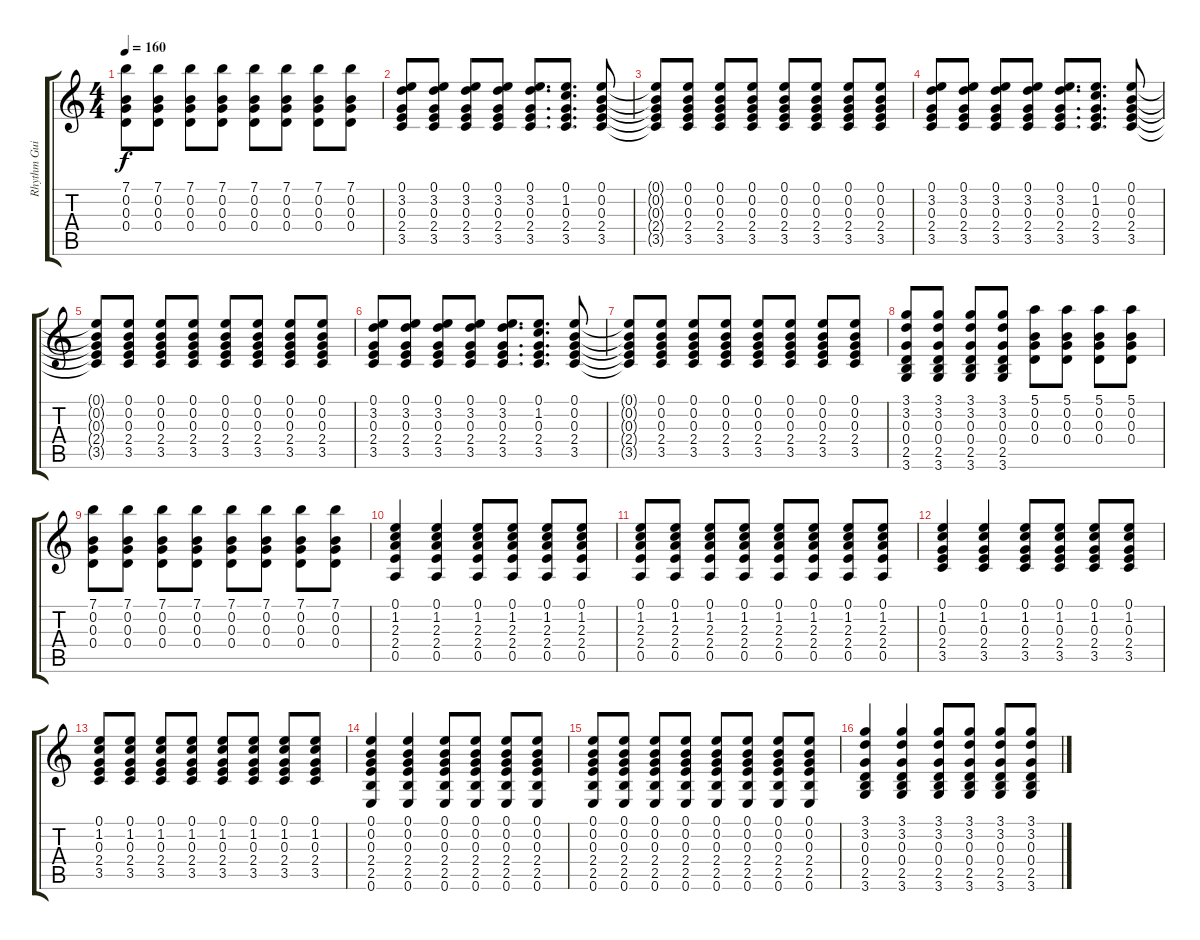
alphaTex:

\track ("Rhythm Guitar" "Rhythm Gui") {instrument acousticguitarsteel}
\staff {score tabs}
\tuning (E4 B3 G3 D3 A2 E2) {hide}
\ts (4 4)
\tempo 160
\clef g2
\ks c
(7.1 0.2 0.3 0.4).8{dy f} (7.1 0.2 0.3 0.4).8 (7.1 0.2 0.3 0.4).8 (7.1 0.2 0.3 0.4).8 (7.1 0.2 0.3 0.4).8 (7.1 0.2 0.3 0.4).8 (7.1 0.2 0.3 0.4).8 (7.1 0.2 0.3 0.4).8 |
(0.1 3.2 0.3 2.4 3.5).8 (0.1 3.2 0.3 2.4 3.5).8 (0.1 3.2 0.3 2.4 3.5).8 (0.1 3.2 0.3 2.4 3.5).8 (0.1 3.2 0.3 2.4 3.5).8{d} (0.1 1.2 0.3 2.4 3.5).8{d} (0.1 0.2 0.3 2.4 3.5).8 |
(0.1{t} 0.2{t} 0.3{t} 2.4{t} 3.5{t}).8 (0.1 0.2 0.3 2.4 3.5).8 (0.1 0.2 0.3 2.4 3.5).8 (0.1 0.2 0.3 2.4 3.5).8 (0.1 0.2 0.3 2.4 3.5).8 (0.1 0.2 0.3 2.4 3.5).8 (0.1 0.2 0.3 2.4 3.5).8 (0.1 0.2 0.3 2.4 3.5).8 |
(0.1 3.2 0.3 2.4 3.5).8 (0.1 3.2 0.3 2.4 3.5).8 (0.1 3.2 0.3 2.4 3.5).8 (0.1 3.2 0.3 2.4 3.5).8 (0.1 3.2 0.3 2.4 3.5).8{d} (0.1 1.2 0.3 2.4 3.5).8{d} (0.1 0.2 0.3 2.4 3.5).8 |
(0.1{t} 0.2{t} 0.3{t} 2.4{t} 3.5{t}).8 (0.1 0.2 0.3 2.4 3.5).8 (0.1 0.2 0.3 2.4 3.5).8 (0.1 0.2 0.3 2.4 3.5).8 (0.1 0.2 0.3 2.4 3.5).8 (0.1 0.2 0.3 2.4 3.5).8 (0.1 0.2 0.3 2.4 3.5).8 (0.1 0.2 0.3 2.4 3.5).8 |
(0.1 3.2 0.3 2.4 3.5).8 (0.1 3.2 0.3 2.4 3.5).8 (0.1 3.2 0.3 2.4 3.5).8 (0.1 3.2 0.3 2.4 3.5).8 (0.1 3.2 0.3 2.4 3.5).8{d} (0.1 1.2 0.3 2.4 3.5).8{d} (0.1 0.2 0.3 2.4 3.5).8 |
(0.1{t} 0.2{t} 0.3{t} 2.4{t} 3.5{t}).8 (0.1 0.2 0.3 2.4 3.5).8 (0.1 0.2 0.3 2.4 3.5).8 (0.1 0.2 0.3 2.4 3.5).8 (0.1 0.2 0.3 2.4 3.5).8 (0.1 0.2 0.3 2.4 3.5).8 (0.1 0.2 0.3 2.4 3.5).8 (0.1 0.2 0.3 2.4 3.5).8 |
(3.1 3.2 0.3 0.4 2.5 3.6).8 (3.1 3.2 0.3 0.4 2.5 3.6).8 (3.1 3.2 0.3 0.4 2.5 3.6).8 (3.1 3.2 0.3 0.4 2.5 3.6).8 (5.1 0.2 0.3 0.4).8 (5.1 0.2 0.3 0.4).8 (5.1 0.2 0.3 0.4).8 (5.1 0.2 0.3 0.4).8 |
(7.1 0.2 0.3 0.4).8 (7.1 0.2 0.3 0.4).8 (7.1 0.2 0.3 0.4).8 (7.1 0.2 0.3 0.4).8 (7.1 0.2 0.3 0.4).8 (7.1 0.2 0.3 0.4).8 (7.1 0.2 0.3 0.4).8 (7.1 0.2 0.3 0.4).8 |
(0.1 1.2 2.3 2.4 0.5).4 (0.1 1.2 2.3 2.4 0.5).4 (0.1 1.2 2.3 2.4 0.5).8 (0.1 1.2 2.3 2.4 0.5).8 (0.1 1.2 2.3 2.4 0.5).8 (0.1 1.2 2.3 2.4 0.5).8 |
(0.1 1.2 2.3 2.4 0.5).8 (0.1 1.2 2.3 2.4 0.5).8 (0.1 1.2 2.3 2.4 0.5).8 (0.1 1.2 2.3 2.4 0.5).8 (0.1 1.2 2.3 2.4 0.5).8 (0.1 1.2 2.3 2.4 0.5).8 (0.1 1.2 2.3 2.4 0.5).8 (0.1 1.2 2.3 2.4 0.5).8 |
(0.1 1.2 0.3 2.4 3.5).4 (0.1 1.2 0.3 2.4 3.5).4 (0.1 1.2 0.3 2.4 3.5).8 (0.1 1.2 0.3 2.4 3.5).8 (0.1 1.2 0.3 2.4 3.5).8 (0.1 1.2 0.3 2.4 3.5).8 |
(0.1 1.2 0.3 2.4 3.5).8 (0.1 1.2 0.3 2.4 3.5).8 (0.1 1.2 0.3 2.4 3.5).8 (0.1 1.2 0.3 2.4 3.5).8 (0.1 1.2 0.3 2.4 3.5).8 (0.1 1.2 0.3 2.4 3.5).8 (0.1 1.2 0.3 2.4 3.5).8 (0.1 1.2 0.3 2.4 3.5).8 |
(0.1 0.2 0.3 2.4 2.5 0.6).4 (0.1 0.2 0.3 2.4 2.5 0.6).4 (0.1 0.2 0.3 2.4 2.5 0.6).8 (0.1 0.2 0.3 2.4 2.5 0.6).8 (0.1 0.2 0.3 2.4 2.5 0.6).8 (0.1 0.2 0.3 2.4 2.5 0.6).8 |
(0.1 0.2 0.3 2.4 2.5 0.6).8 (0.1 0.2 0.3 2.4 2.5 0.6).8 (0.1 0.2 0.3 2.4 2.5 0.6).8 (0.1 0.2 0.3 2.4 2.5 0.6).8 (0.1 0.2 0.3 2.4 2.5 0.6).8 (0.1 0.2 0.3 2.4 2.5 0.6).8 (0.1 0.2 0.3 2.4 2.5 0.6).8 (0.1 0.2 0.3 2.4 2.5 0.6).8 |
(3.1 3.2 0.3 0.4 2.5 3.6).4 (3.1 3.2 0.3 0.4 2.5 3.6).4 (3.1 3.2 0.3 0.4 2.5 3.6).8 (3.1 3.2 0.3 0.4 2.5 3.6).8 (3.1 3.2 0.3 0.4 2.5 3.6).8 (3.1 3.2 0.3 0.4 2.5 3.6).8
